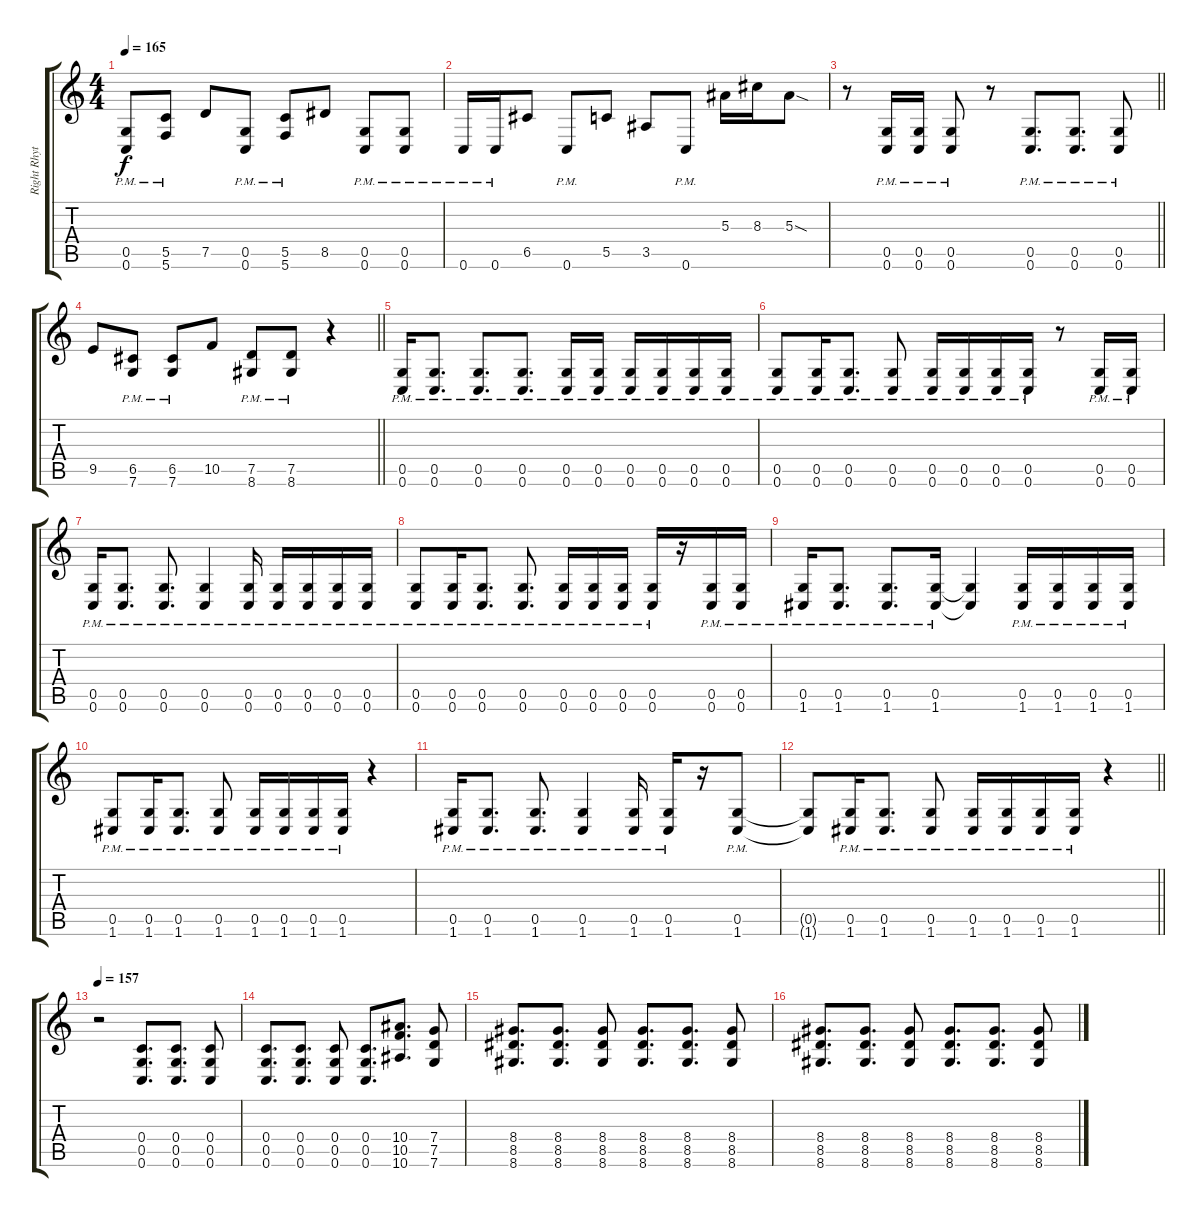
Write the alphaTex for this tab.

\track ("Right Rhythm" "Right Rhyt") {instrument distortionguitar}
\staff {score tabs}
\tuning (D4 A3 F3 C3 G2 C2) {hide}
\ts (4 4)
\section ("" "")
\tempo 165
\clef g2
\ks c
(0.5{pm} 0.6{pm}).8{dy f} (5.5{pm} 5.6{pm}).8 7.5.8 (0.5{pm} 0.6{pm}).8 (5.5{pm} 5.6{pm}).8 8.5.8 (0.5{pm} 0.6{pm}).8 (0.5{pm} 0.6{pm}).8 |
0.6{pm}.16 0.6{pm}.16 6.5.8 0.6{pm}.8 5.5.8 3.5.8 0.6{pm}.8 5.3.16 8.3.16 5.3{sod}.8 |
\barLineRight lightlight
r.8 (0.5{pm} 0.6{pm}).16 (0.5{pm} 0.6{pm}).16 (0.5{pm} 0.6{pm}).8 r.8 (0.5{pm} 0.6{pm}).8{d} (0.5{pm} 0.6{pm}).8{d} (0.5{pm} 0.6{pm}).8 |
\section ("" "")
\barLineRight lightlight
9.5.8 (6.5{pm} 7.6{pm}).8 (6.5{pm} 7.6{pm}).8 10.5.8 (7.5{pm} 8.6{pm}).8 (7.5{pm} 8.6{pm}).8 r.4 |
\section ("" "")
(0.5{pm} 0.6{pm}).16 (0.5{pm} 0.6{pm}).8{d} (0.5{pm} 0.6{pm}).8{d} (0.5{pm} 0.6{pm}).8{d} (0.5{pm} 0.6{pm}).16 (0.5{pm} 0.6{pm}).16 (0.5{pm} 0.6{pm}).16 (0.5{pm} 0.6{pm}).16 (0.5{pm} 0.6{pm}).16 (0.5{pm} 0.6{pm}).16 |
(0.5{pm} 0.6{pm}).8 (0.5{pm} 0.6{pm}).16 (0.5{pm} 0.6{pm}).8{d} (0.5{pm} 0.6{pm}).8 (0.5{pm} 0.6{pm}).16 (0.5{pm} 0.6{pm}).16 (0.5{pm} 0.6{pm}).16 (0.5{pm} 0.6{pm}).16 r.8 (0.5{pm} 0.6{pm}).16 (0.5{pm} 0.6{pm}).16 |
(0.5{pm} 0.6{pm}).16 (0.5{pm} 0.6{pm}).8{d} (0.5{pm} 0.6{pm}).8{d} (0.5{pm} 0.6{pm}).4 (0.5{pm} 0.6{pm}).16 (0.5{pm} 0.6{pm}).16 (0.5{pm} 0.6{pm}).16 (0.5{pm} 0.6{pm}).16 (0.5{pm} 0.6{pm}).16 |
(0.5{pm} 0.6{pm}).8 (0.5{pm} 0.6{pm}).16 (0.5{pm} 0.6{pm}).8{d} (0.5{pm} 0.6{pm}).8{d} (0.5{pm} 0.6{pm}).16 (0.5{pm} 0.6{pm}).16 (0.5{pm} 0.6{pm}).16 (0.5{pm} 0.6{pm}).16 r.16 (0.5{pm} 0.6{pm}).16 (0.5{pm} 0.6{pm}).16 |
(0.5{pm} 1.6{pm}).16 (0.5{pm} 1.6{pm}).8{d} (0.5{pm} 1.6{pm}).8{d} (0.5{pm} 1.6{pm}).16 (0.5{t} 1.6{t}).4 (0.5{pm} 1.6{pm}).16 (0.5{pm} 1.6{pm}).16 (0.5{pm} 1.6{pm}).16 (0.5{pm} 1.6{pm}).16 |
(0.5{pm} 1.6{pm}).8 (0.5{pm} 1.6{pm}).16 (0.5{pm} 1.6{pm}).8{d} (0.5{pm} 1.6{pm}).8 (0.5{pm} 1.6{pm}).16 (0.5{pm} 1.6{pm}).16 (0.5{pm} 1.6{pm}).16 (0.5{pm} 1.6{pm}).16 r.4 |
(0.5{pm} 1.6{pm}).16 (0.5{pm} 1.6{pm}).8{d} (0.5{pm} 1.6{pm}).8{d} (0.5{pm} 1.6{pm}).4 (0.5{pm} 1.6{pm}).16 (0.5{pm} 1.6{pm}).16 r.16 (0.5{pm} 1.6{pm}).8 |
\barLineRight lightlight
(0.5{t} 1.6{t}).8 (0.5{pm} 1.6{pm}).16 (0.5{pm} 1.6{pm}).8{d} (0.5{pm} 1.6{pm}).8 (0.5{pm} 1.6{pm}).16 (0.5{pm} 1.6{pm}).16 (0.5{pm} 1.6{pm}).16 (0.5{pm} 1.6{pm}).16 r.4 |
\section ("" "")
\tempo 157
r.2 (0.4 0.5 0.6).8{d} (0.4 0.5 0.6).8{d} (0.4 0.5 0.6).8 |
(0.4 0.5 0.6).8{d} (0.4 0.5 0.6).8{d} (0.4 0.5 0.6).8 (0.4 0.5 0.6).8{d} (10.4 10.5 10.6).8{d} (7.4 7.5 7.6).8 |
(8.4 8.5 8.6).8{d} (8.4 8.5 8.6).8{d} (8.4 8.5 8.6).8 (8.4 8.5 8.6).8{d} (8.4 8.5 8.6).8{d} (8.4 8.5 8.6).8 |
(8.4 8.5 8.6).8{d} (8.4 8.5 8.6).8{d} (8.4 8.5 8.6).8 (8.4 8.5 8.6).8{d} (8.4 8.5 8.6).8{d} (8.4 8.5 8.6).8
